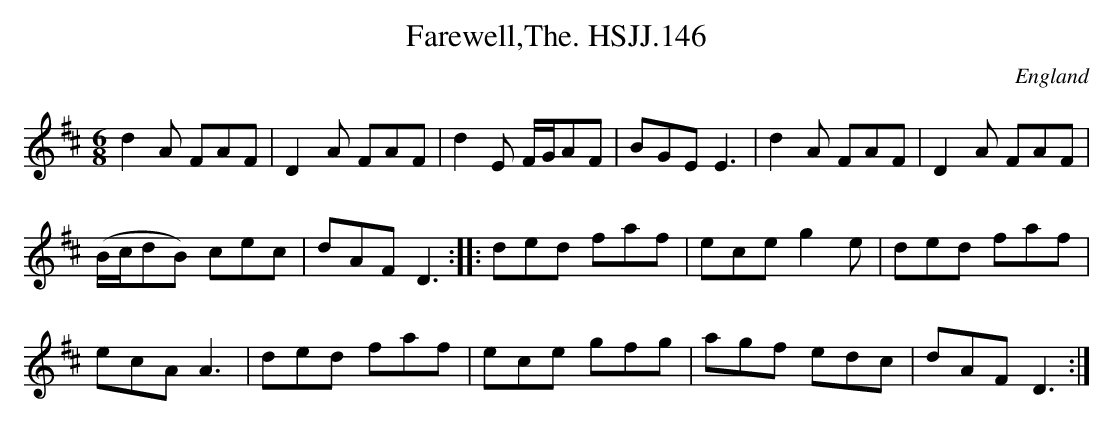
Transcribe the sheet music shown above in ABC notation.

X:1
T:Farewell,The. HSJJ.146
M:6/8
L:1/8
O:England
K:D
d2A FAF|D2A FAF|d2E F/G/AF|BGEE3|d2A FAF|D2A FAF|!(B/c/dB) cec|dAFD3:|
|:ded faf|eceg2e|ded faf|!ecAA3|ded faf|ece gfg|agf edc|dAFD3:|]
